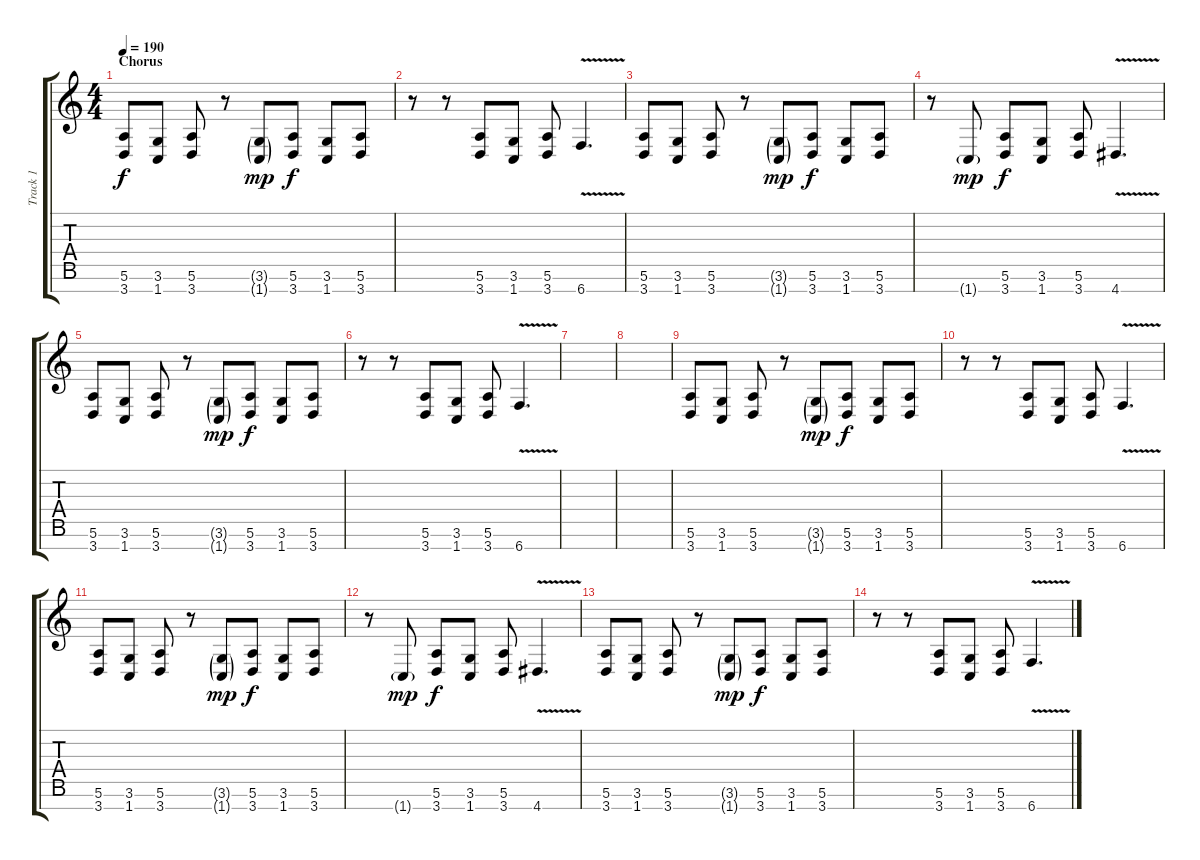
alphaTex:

\track ("Track 1" "Track 1") {instrument overdrivenguitar}
\staff {score tabs}
\tuning (E4 B3 G3 D3 A2 E2 B1) {hide}
\ts (4 4)
\section ("" "Chorus")
\tempo 190
\clef g2
\ks c
(5.6 3.7).8{dy f} (3.6 1.7).8 (5.6 3.7).8 r.8 (3.6{g} 1.7{g}).8{dy mp} (5.6 3.7).8{dy f} (3.6 1.7).8 (5.6 3.7).8 |
r.8 r.8 (5.6 3.7).8 (3.6 1.7).8 (5.6 3.7).8 6.7{v}.4{d} |
(5.6 3.7).8 (3.6 1.7).8 (5.6 3.7).8 r.8 (3.6{g} 1.7{g}).8{dy mp} (5.6 3.7).8{dy f} (3.6 1.7).8 (5.6 3.7).8 |
r.8 1.7{g}.8{dy mp} (5.6 3.7).8{dy f} (3.6 1.7).8 (5.6 3.7).8 4.7{v}.4{d} |
(5.6 3.7).8 (3.6 1.7).8 (5.6 3.7).8 r.8 (3.6{g} 1.7{g}).8{dy mp} (5.6 3.7).8{dy f} (3.6 1.7).8 (5.6 3.7).8 |
r.8 r.8 (5.6 3.7).8 (3.6 1.7).8 (5.6 3.7).8 6.7{v}.4{d} |
|
|
(5.6 3.7).8 (3.6 1.7).8 (5.6 3.7).8 r.8 (3.6{g} 1.7{g}).8{dy mp} (5.6 3.7).8{dy f} (3.6 1.7).8 (5.6 3.7).8 |
r.8 r.8 (5.6 3.7).8 (3.6 1.7).8 (5.6 3.7).8 6.7{v}.4{d} |
(5.6 3.7).8 (3.6 1.7).8 (5.6 3.7).8 r.8 (3.6{g} 1.7{g}).8{dy mp} (5.6 3.7).8{dy f} (3.6 1.7).8 (5.6 3.7).8 |
r.8 1.7{g}.8{dy mp} (5.6 3.7).8{dy f} (3.6 1.7).8 (5.6 3.7).8 4.7{v}.4{d} |
(5.6 3.7).8 (3.6 1.7).8 (5.6 3.7).8 r.8 (3.6{g} 1.7{g}).8{dy mp} (5.6 3.7).8{dy f} (3.6 1.7).8 (5.6 3.7).8 |
r.8 r.8 (5.6 3.7).8 (3.6 1.7).8 (5.6 3.7).8 6.7{v}.4{d}
